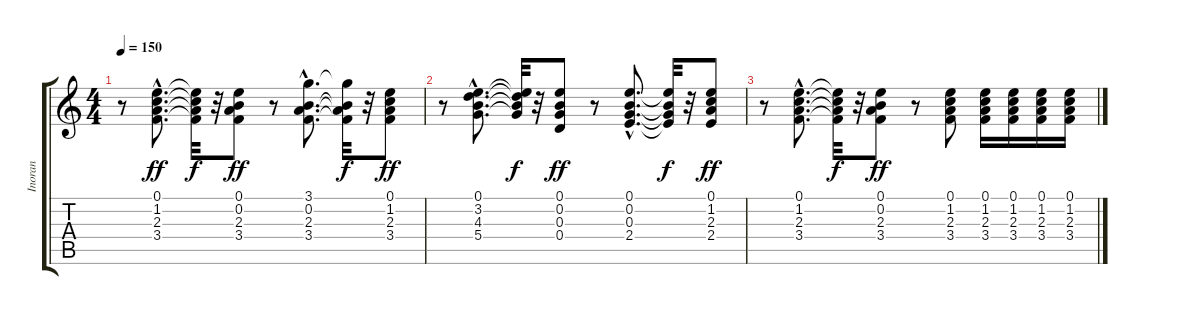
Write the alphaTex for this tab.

\track ("Inoran" "Inoran") {instrument distortionguitar}
\staff {score tabs}
\tuning (E4 B3 G3 D3 A2 E2) {hide}
\ts (4 4)
\tempo 150
\clef g2
\ks c
r.8{dy ff} (0.1{hac} 1.2{hac} 2.3{hac} 3.4{hac}).8{d} (0.1{t} 1.2{t} 2.3{t} 3.4{t}).32{dy f} r.32 (0.1 0.2 2.3 3.4).8{dy ff} r.8 (3.1{hac} 0.2{hac} 2.3{hac} 3.4{hac}).8{d} (3.1{t} 0.2{t} 2.3{t} 3.4{t}).32{dy f} r.32 (0.1 1.2 2.3 3.4).8{dy ff} |
r.8 (0.1{hac} 3.2{hac} 4.3{hac} 5.4{hac}).8{d} (0.1{t} 3.2{t} 4.3{t} 5.4{t}).32{dy f} r.32 (0.1 0.2 0.3 0.4).8{dy ff} r.8 (0.1{hac} 0.2{hac} 0.3{hac} 2.4{hac}).8{d} (0.1{t} 0.2{t} 0.3{t} 2.4{t}).32{dy f} r.32 (0.1 1.2 2.3 2.4).8{dy ff} |
r.8 (0.1{hac} 1.2{hac} 2.3{hac} 3.4{hac}).8{d} (0.1{t} 1.2{t} 2.3{t} 3.4{t}).32{dy f} r.32 (0.1 0.2 2.3 3.4).8{dy ff} r.8 (0.1 1.2 2.3 3.4).8 (0.1 1.2 2.3 3.4).16 (0.1 1.2 2.3 3.4).16 (0.1 1.2 2.3 3.4).16 (0.1 1.2 2.3 3.4).16
